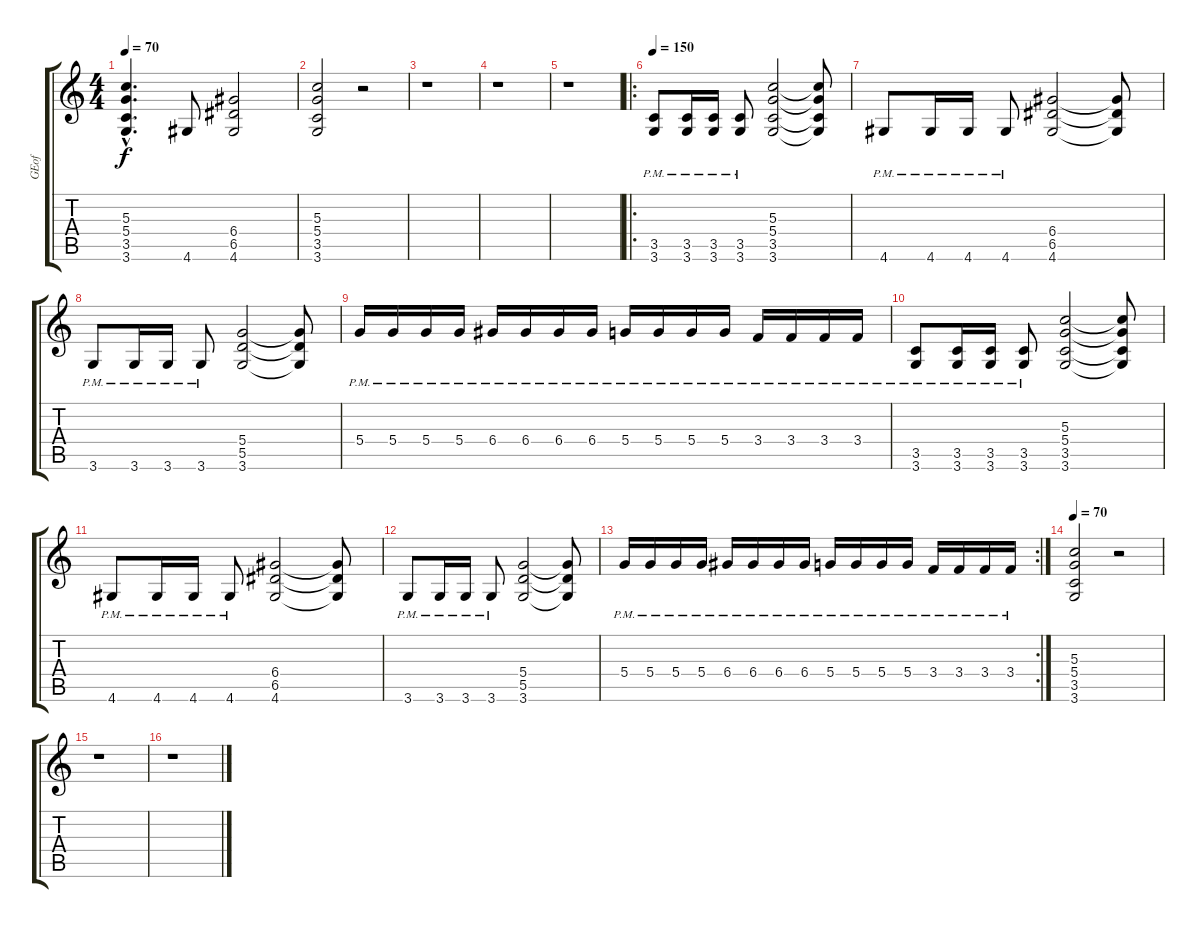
\track ("GEof" "GEof") {instrument distortionguitar}
\staff {score tabs}
\tuning (E4 B3 G3 D3 A2 E2) {hide}
\ts (4 4)
\tempo 70
\clef g2
\ks c
(5.3{hac} 5.4{hac} 3.5{hac} 3.6{hac}).4{d dy f} 4.6.8 (6.4 6.5 4.6).2 |
(5.3 5.4 3.5 3.6).2 r.2 |
r.1 |
r.1 |
r.1 |
\ro
\tempo 150
(3.5{pm} 3.6{pm}).8 (3.5{pm} 3.6{pm}).16 (3.5{pm} 3.6{pm}).16 (3.5{pm} 3.6{pm}).8 (5.3 5.4 3.5 3.6).2 (5.3{t} 5.4{t} 3.5{t} 3.6{t}).8 |
4.6{pm}.8 4.6{pm}.16 4.6{pm}.16 4.6{pm}.8 (6.4 6.5 4.6).2 (6.4{t} 6.5{t} 4.6{t}).8 |
3.6{pm}.8 3.6{pm}.16 3.6{pm}.16 3.6{pm}.8 (5.4 5.5 3.6).2 (5.4{t} 5.5{t} 3.6{t}).8 |
5.4{pm}.16 5.4{pm}.16 5.4{pm}.16 5.4{pm}.16 6.4{pm}.16 6.4{pm}.16 6.4{pm}.16 6.4{pm}.16 5.4{pm}.16 5.4{pm}.16 5.4{pm}.16 5.4{pm}.16 3.4{pm}.16 3.4{pm}.16 3.4{pm}.16 3.4{pm}.16 |
(3.5{pm} 3.6{pm}).8 (3.5{pm} 3.6{pm}).16 (3.5{pm} 3.6{pm}).16 (3.5{pm} 3.6{pm}).8 (5.3 5.4 3.5 3.6).2 (5.3{t} 5.4{t} 3.5{t} 3.6{t}).8 |
4.6{pm}.8 4.6{pm}.16 4.6{pm}.16 4.6{pm}.8 (6.4 6.5 4.6).2 (6.4{t} 6.5{t} 4.6{t}).8 |
3.6{pm}.8 3.6{pm}.16 3.6{pm}.16 3.6{pm}.8 (5.4 5.5 3.6).2 (5.4{t} 5.5{t} 3.6{t}).8 |
\rc 2
5.4{pm}.16 5.4{pm}.16 5.4{pm}.16 5.4{pm}.16 6.4{pm}.16 6.4{pm}.16 6.4{pm}.16 6.4{pm}.16 5.4{pm}.16 5.4{pm}.16 5.4{pm}.16 5.4{pm}.16 3.4{pm}.16 3.4{pm}.16 3.4{pm}.16 3.4{pm}.16 |
\tempo 70
(5.3 5.4 3.5 3.6).2 r.2 |
r.1 |
r.1
